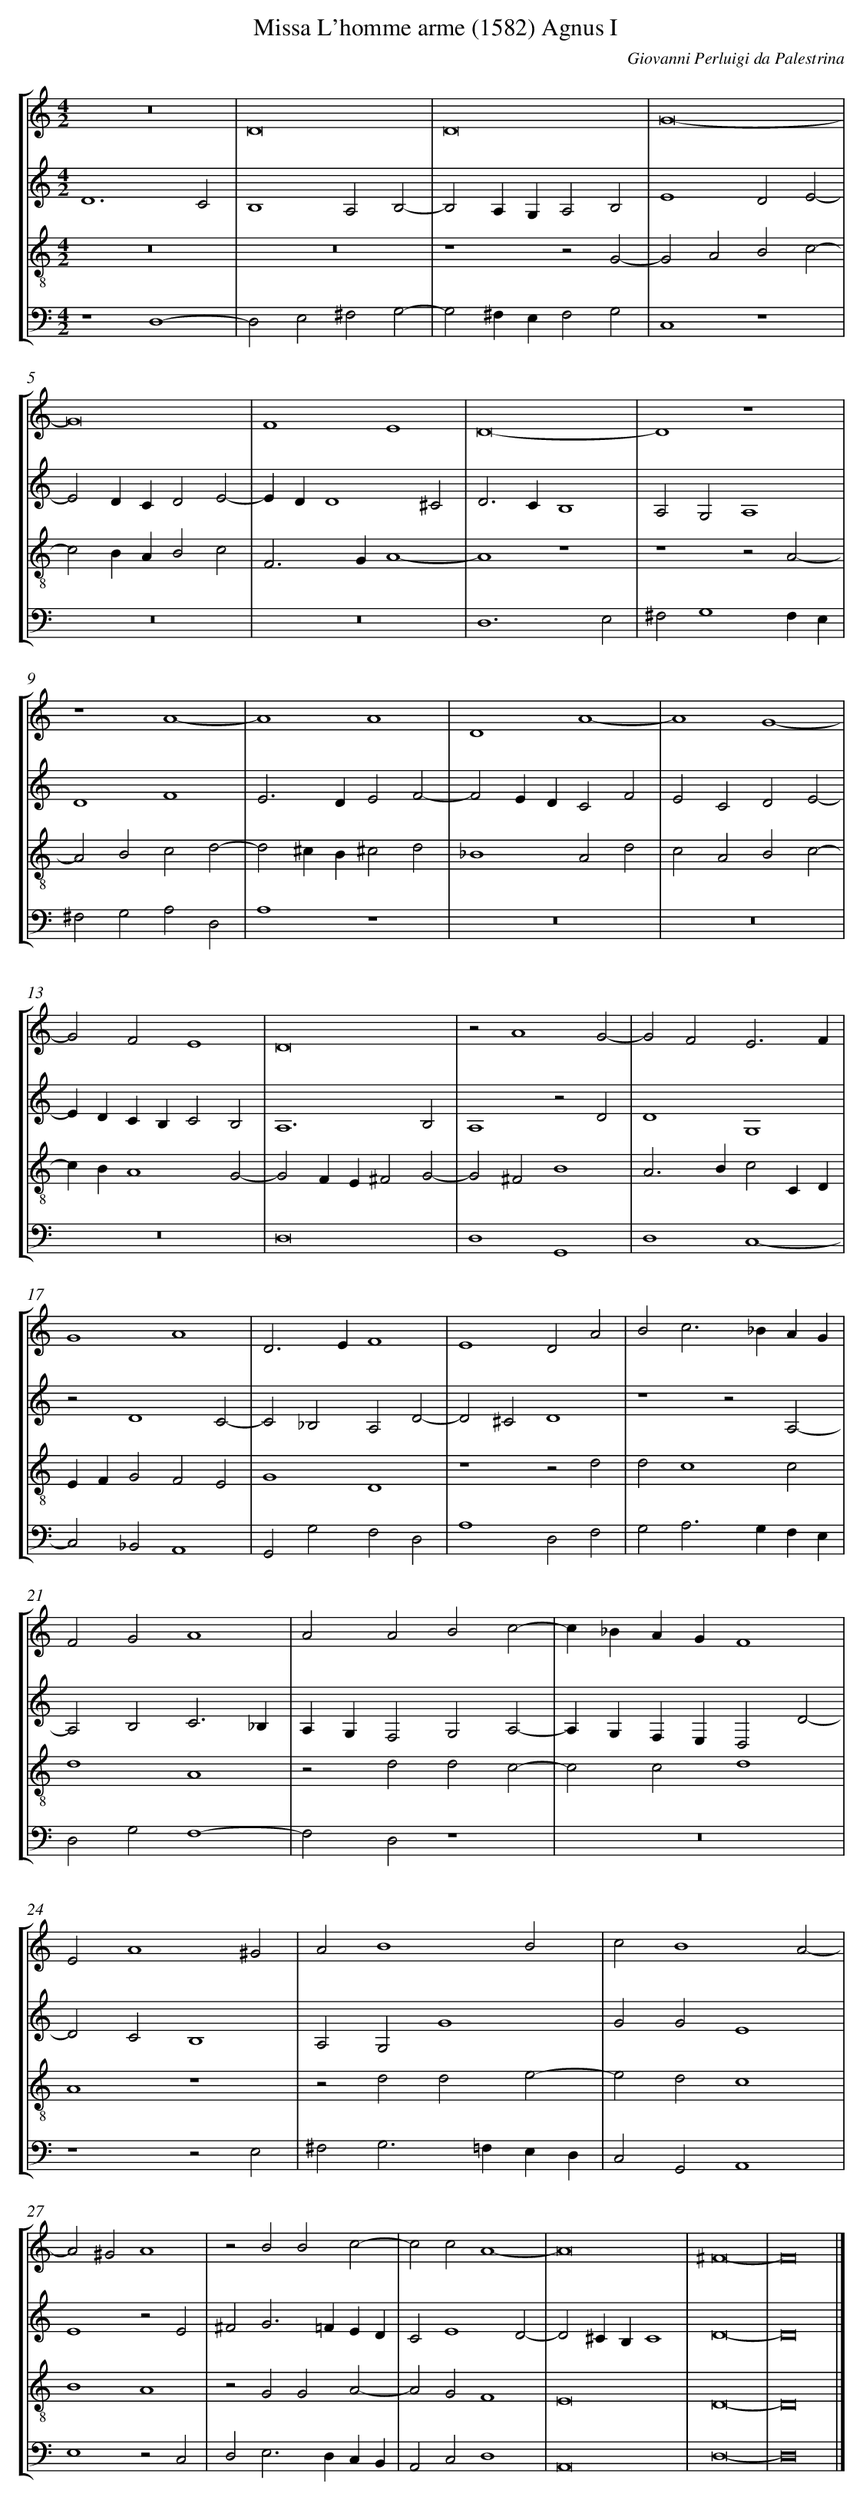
X:1
T: Missa L'homme arme (1582) Agnus I
C: Giovanni Perluigi da Palestrina
L: 1/4
M: 4/2
%%staves [1 2 3 4]
V: 1 clef=treble
V: 2 clef=treble
V: 3 clef=treble-8
V: 4 clef=bass
K: C
[V:1] z8 |
[V:2] D6C2 |
[V:3] z8 |
[V:4] z4D,4- |
[V:1] D8 |
[V:2] B,4A,2B,2- |
[V:3] z8 |
[V:4] D,2E,2^F,2G,2- |
[V:1] D8 |
[V:2] B,2A,G,A,2B,2 |
[V:3] z4z2G2- |
[V:4] G,2^F,E,F,2G,2 |
[V:1] G8- |
[V:2] E4D2E2- |
[V:3] G2A2B2c2- |
[V:4] C,4z4 |
[V:1] G8 |
[V:2] E2DCD2E2- |
[V:3] c2BAB2c2 |
[V:4] z8 |
[V:1] F4E4 |
[V:2] EDD4^C2 |
[V:3] F2>G2A4- |
[V:4] z8 |
[V:1] D8- |
[V:2] D2>C2B,4 |
[V:3] A4z4 |
[V:4] D,6E,2 |
[V:1] D4z4 |
[V:2] A,2G,2A,4 |
[V:3] z4z2A2- |
[V:4] ^F,2G,4F,E, |
[V:1] z4A4- |
[V:2] D4F4 |
[V:3] A2B2c2d2- |
[V:4] ^F,2G,2A,2D,2 |
[V:1] A4A4 |
[V:2] E2>D2E2F2- |
[V:3] d2^cB^c2d2 |
[V:4] A,4z4 |
[V:1] D4A4- |
[V:2] F2EDC2F2 |
[V:3] _B4A2d2 |
[V:4] z8 |
[V:1] A4G4- |
[V:2] E2C2D2E2- |
[V:3] c2A2B2c2- |
[V:4] z8 |
[V:1] G2F2E4 |
[V:2] EDCB,C2B,2 |
[V:3] cBA4G2- |
[V:4] z8 |
[V:1] D8 |
[V:2] A,6B,2 |
[V:3] G2FE^F2G2- |
[V:4] D,8 |
[V:1] z2A4G2- |
[V:2] A,4z2D2 |
[V:3] G2^F2B4 |
[V:4] D,4G,,4 |
[V:1] G2F2E3F |
[V:2] D4G,4 |
[V:3] A2>B2c2CD |
[V:4] D,4C,4- |
[V:1] G4A4 |
[V:2] z2D4C2- |
[V:3] EFG2F2E2 |
[V:4] C,2_B,,2A,,4 |
[V:1] D2>E2F4 |
[V:2] C2_B,2A,2D2- |
[V:3] G4D4 |
[V:4] G,,2G,2F,2D,2 |
[V:1] E4D2A2 |
[V:2] D2^C2D4 |
[V:3] z4z2d2 |
[V:4] A,4D,2F,2 |
[V:1] B2c2>_B2AG |
[V:2] z4z2A,2- |
[V:3] d2c4c2 |
[V:4] G,2A,2>G,2F,E, |
[V:1] F2G2A4 |
[V:2] A,2B,2C3_B, |
[V:3] d4A4 |
[V:4] D,2G,2F,4- |
[V:1] A2A2B2c2- |
[V:2] A,G,F,2G,2A,2- |
[V:3] z2d2d2c2- |
[V:4] F,2D,2z4 |
[V:1] c_BAGF4 |
[V:2] A,G,F,E,D,2D2- |
[V:3] c2c2d4 |
[V:4] z8 |
[V:1] E2A4^G2 |
[V:2] D2C2B,4 |
[V:3] A4z4 |
[V:4] z4z2E,2 |
[V:1] A2B4B2 |
[V:2] A,2G,2G4 |
[V:3] z2d2d2e2- |
[V:4] ^F,2G,2>=F,2E,D, |
[V:1] c2B4A2- |
[V:2] G2G2E4 |
[V:3] e2d2c4 |
[V:4] C,2G,,2A,,4 |
[V:1] A2^G2A4 |
[V:2] E4z2E2 |
[V:3] B4A4 |
[V:4] E,4z2C,2 |
[V:1] z2B2B2c2- |
[V:2] ^F2G2>=F2ED |
[V:3] z2G2G2A2- |
[V:4] D,2E,2>D,2C,B,, |
[V:1] c2c2A4- |
[V:2] C2E4D2- |
[V:3] A2G2F4 |
[V:4] A,,2C,2D,4 |
[V:1] A8 |
[V:2] D2^CB,C4 |
[V:3] E8 |
[V:4] A,,8 |
[V:1] ^F8- |
[V:2] D8- |
[V:3] D8- |
[V:4] D,8- |
[V:1] F8 |]
[V:2] D8 |]
[V:3] D8 |]
[V:4] D,8 |]
